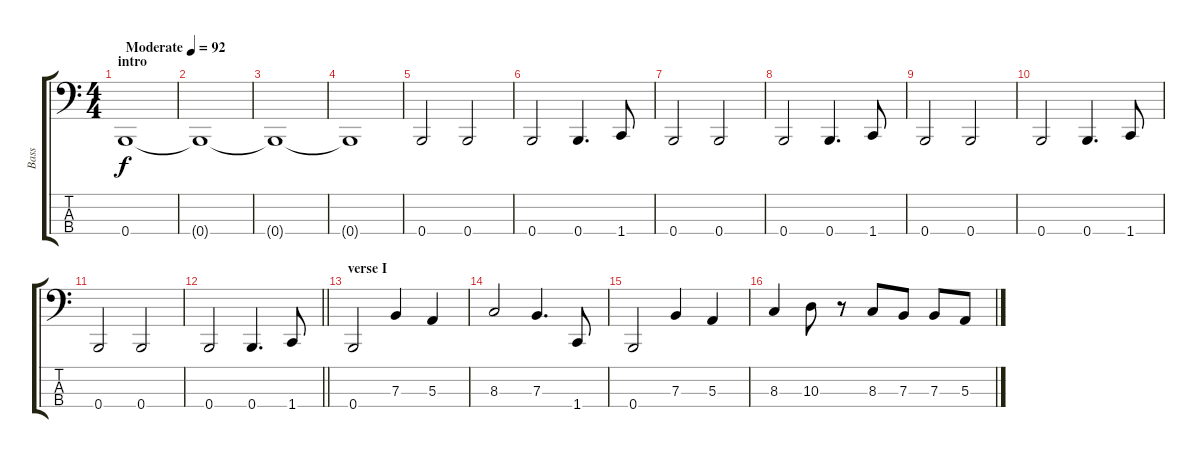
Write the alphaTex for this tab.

\track ("Bass" "Bass") {instrument electricbassfinger}
\staff {score tabs}
\tuning (D2 A1 E1 B0) {hide}
\ts (4 4)
\section ("" "intro")
\tempo (92 "Moderate")
\clef f4
\ks c
0.4.1{dy f instrument electricbassfinger} |
0.4{t}.1 |
0.4{t}.1 |
0.4{t}.1 |
0.4.2 0.4.2 |
0.4.2 0.4.4{d} 1.4.8 |
0.4.2 0.4.2 |
0.4.2 0.4.4{d} 1.4.8 |
0.4.2 0.4.2 |
0.4.2 0.4.4{d} 1.4.8 |
0.4.2 0.4.2 |
\barLineRight lightlight
0.4.2 0.4.4{d} 1.4.8 |
\section ("" "verse I")
0.4.2 7.3.4 5.3.4 |
8.3.2 7.3.4{d} 1.4.8 |
0.4.2 7.3.4 5.3.4 |
8.3.4 10.3.8 r.8 8.3.8 7.3.8 7.3.8 5.3.8
